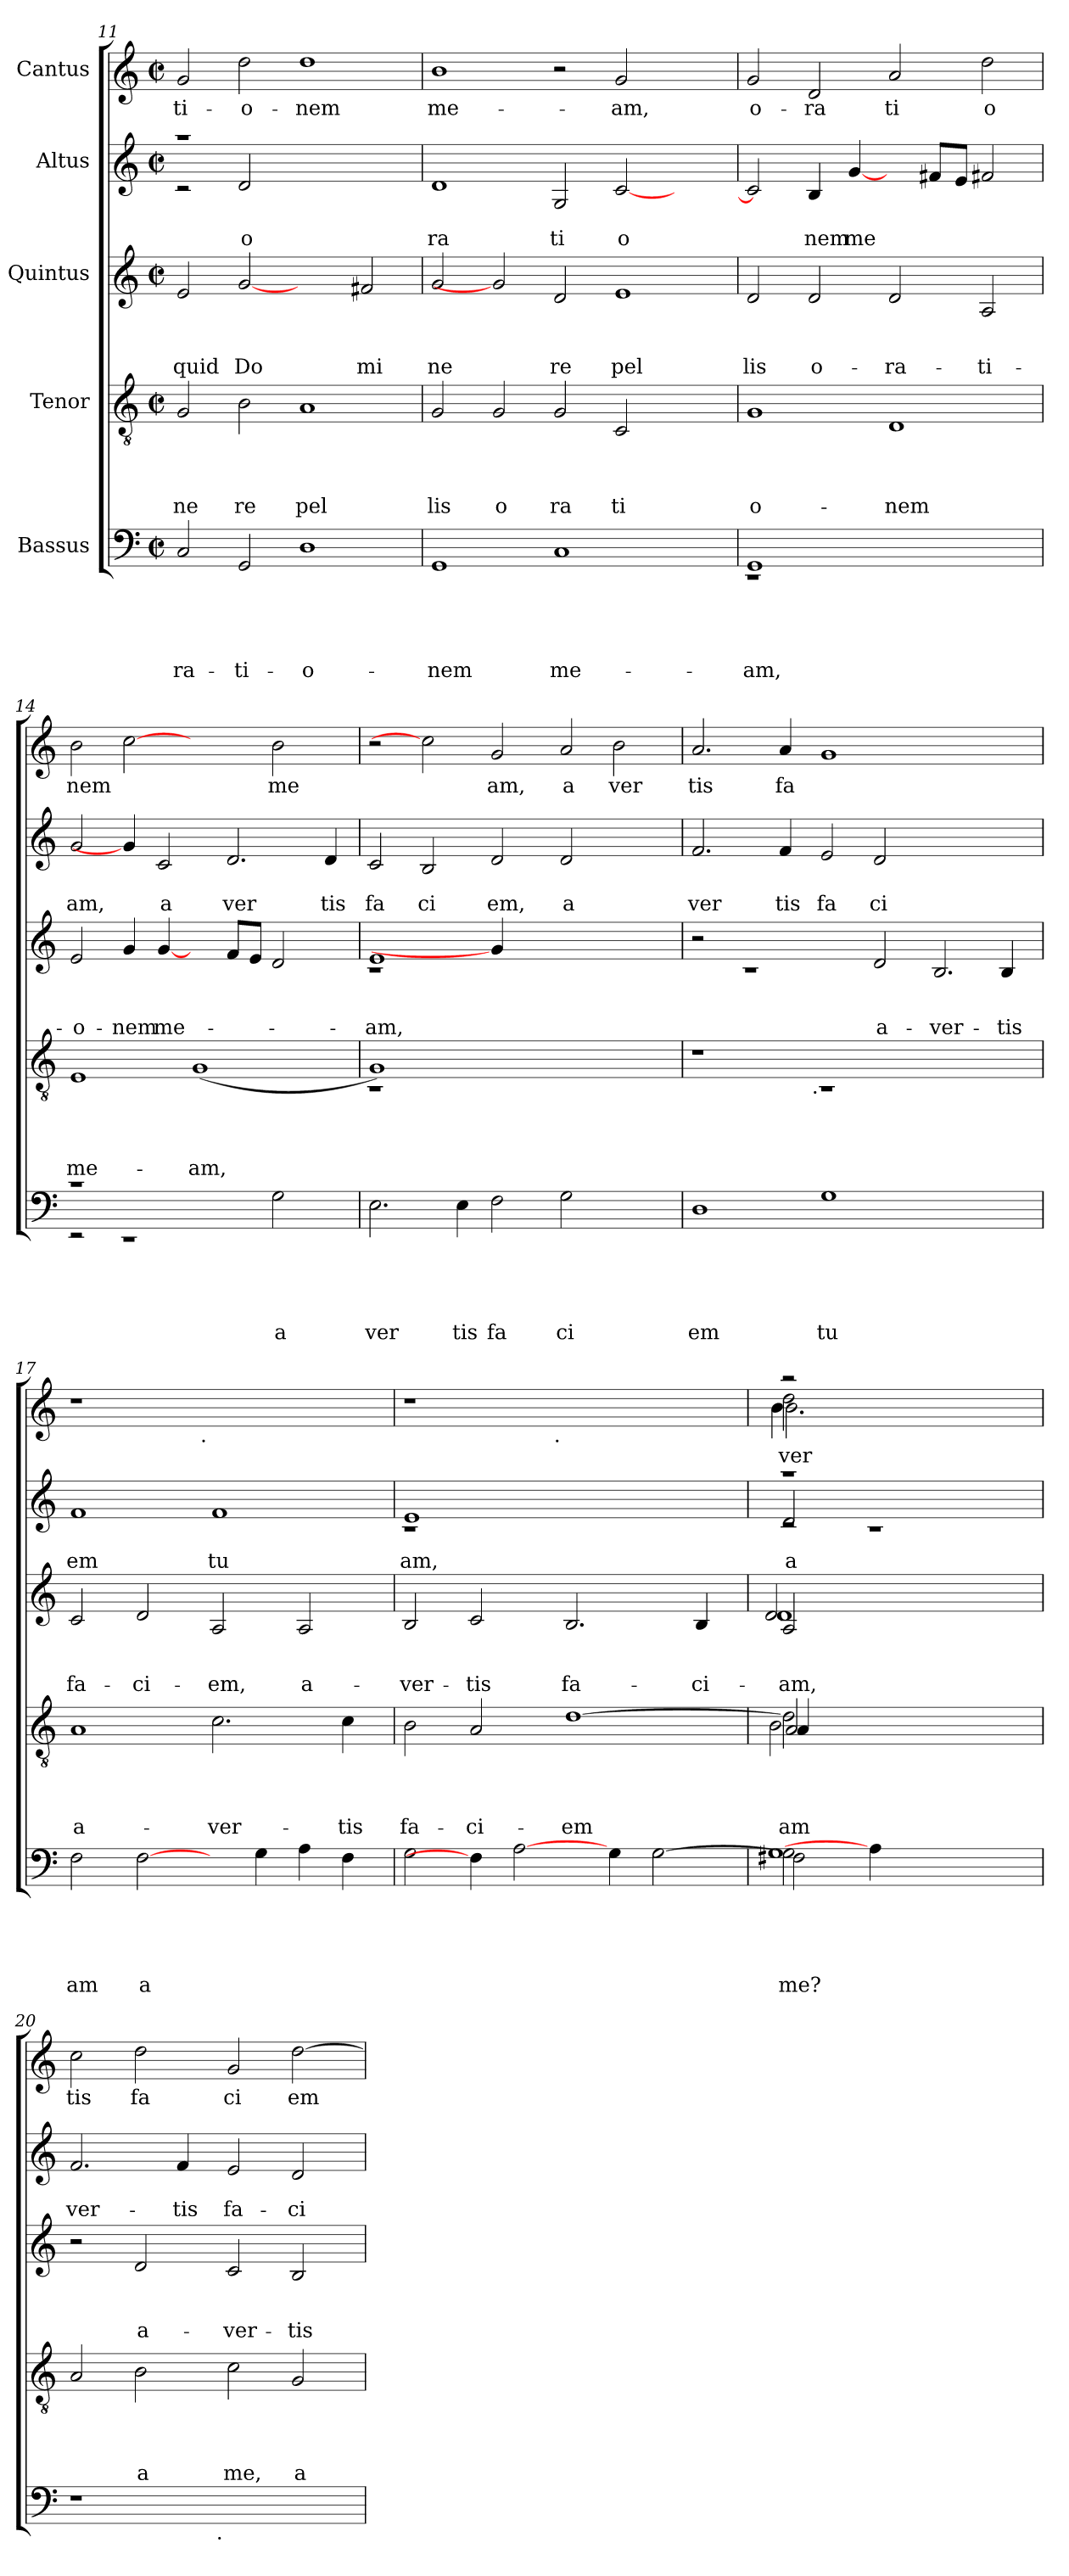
**kern	**text	**text	**text	**text	**text	**kern	**text	**text	**text	**text	**kern	**text	**text	**text	**kern	**text	**text	**kern	**text
*part5	*part5	*part5	*part5	*part5	*part5	*part4	*part4	*part4	*part4	*part4	*part3	*part3	*part3	*part3	*part2	*part2	*part2	*part1	*part1
*staff5	*staff5	*staff5	*staff5	*staff5	*staff5	*staff4	*staff4	*staff4	*staff4	*staff4	*staff3	*staff3	*staff3	*staff3	*staff2	*staff2	*staff2	*staff1	*staff1
*I"Bassus	*	*	*	*	*	*I"Tenor	*	*	*	*	*I"Quintus	*	*	*	*I"Altus	*	*	*I"Cantus	*
*clefF4	*	*	*	*	*	*clefGv2	*	*	*	*	*clefG2	*	*	*	*clefG2	*	*	*clefG2	*
*k[]	*	*	*	*	*	*k[]	*	*	*	*	*k[]	*	*	*	*k[]	*	*	*k[]	*
*C:	*	*	*	*	*	*C:	*	*	*	*	*C:	*	*	*	*C:	*	*	*C:	*
*M2/2	*	*	*	*	*	*M2/2	*	*	*	*	*M2/2	*	*	*	*M2/2	*	*	*M2/2	*
*met(c|)	*	*	*	*	*	*met(c|)	*	*	*	*	*met(c|)	*	*	*	*met(c|)	*	*	*met(c|)	*
=11	=11	=11	=11	=11	=11	=11	=11	=11	=11	=11	=11	=11	=11	=11	=11	=11	=11	=11	=11
!	!	!	!	!	!LO:LY:b	!	!	!	!	!LO:LY:b	!	!	!	!LO:LY:b	!	!	!	!	!LO:LY:b
*	*	*	*	*	*	*	*	*	*	*	*	*	*	*	*^	*	*	*	*
2C/	.	.	.	.	-ra-	2G/	.	.	.	ne	2e/	.	.	quid	1raa	2rc	.	.	2g/	-ti-
!	!	!	!	!	!LO:LY:b	!	!	!	!	!LO:LY:b	!	!	!	!LO:LY:b	!	!	!	!LO:LY:b	!	!LO:LY:b
2GG/	.	.	.	.	-ti-	2B\	.	.	.	re	[2g	.	.	Do	.	2d/	.	o	2dd\	-o-
!	!	!	!	!	!LO:LY:b	!	!	!	!	!LO:LY:b	!	!	!	!	!	!	!	!	!	!LO:LY:b
1D	.	.	.	.	-o-	1A	.	.	.	pel	2ryy	.	.	.	1ryy	1ryy	.	.	1dd	-nem
!	!	!	!	!	!	!	!	!	!	!	!	!	!	!LO:LY:b	!	!	!	!	!	!
.	.	.	.	.	.	.	.	.	.	.	2f#X/	.	.	mi	.	.	.	.	.	.
*	*	*	*	*	*	*	*	*	*	*	*	*	*	*	*v	*v	*	*	*	*
=12	=12	=12	=12	=12	=12	=12	=12	=12	=12	=12	=12	=12	=12	=12	=12	=12	=12	=12	=12
!	!	!	!	!	!LO:LY:b	!	!	!	!	!LO:LY:b	!	!	!	!LO:LY:b	!	!	!LO:LY:b	!	!LO:LY:b
1GG	.	.	.	.	-nem	2G/	.	.	.	lis	2g/	.	.	ne	1d	.	ra	1b	me-
!	!	!	!	!	!	!	!	!	!	!LO:LY:b	!	!	!	!	!	!	!	!	!
.	.	.	.	.	.	2G/	.	.	.	o	2g]	.	.	.	.	.	.	.	.
!	!	!	!	!	!LO:LY:b	!	!	!	!	!LO:LY:b	!	!	!	!LO:LY:b	!	!	!LO:LY:b	!	!
1C	.	.	.	.	me-	2G/	.	.	.	ra	2d/	.	.	re	2G/	.	ti	2r	.
!	!	!	!	!	!	!	!	!	!	!LO:LY:b	!	!	!	!LO:LY:b	!	!	!LO:LY:b	!	!LO:LY:b
.	.	.	.	.	.	2C/	.	.	.	ti	1e	.	.	pel	[<2c/	.	o	2g/	-am,
2ryy	.	.	.	.	.	2ryy	.	.	.	.	.	.	.	.	2ryy	.	.	2ryy	.
!!LO:LB:g=z
=13	=13	=13	=13	=13	=13	=13	=13	=13	=13	=13	=13	=13	=13	=13	=13	=13	=13	=13	=13
!	!	!	!	!	!LO:LY:b	!	!	!	!	!LO:LY:b	!	!	!	!LO:LY:b	!	!	!	!	!LO:LY:b
*^	*	*	*	*	*	*	*	*	*	*	*	*	*	*	*	*	*	*	*
1GG	1rEE	.	.	.	.	-am,	1G	.	.	.	o-	2d/	.	.	lis	2c/]	.	.	2g/	o-
!	!	!	!	!	!	!	!	!	!	!	!	!	!	!	!LO:LY:b	!	!	!LO:LY:b	!	!LO:LY:b
.	.	.	.	.	.	.	.	.	.	.	.	2d/	.	.	o-	4B/	.	nem	2d/	-ra
!	!	!	!	!	!	!	!	!	!	!	!	!	!	!	!	!	!	!LO:LY:b	!	!
.	.	.	.	.	.	.	.	.	.	.	.	.	.	.	.	[4g/	.	me	.	.
!	!	!	!	!	!	!	!	!	!	!	!LO:LY:b	!	!	!	!LO:LY:b	!	!	!	!	!LO:LY:b
1ryy	1ryy	.	.	.	.	.	1D	.	.	.	-nem	2d/	.	.	-ra-	4ryy	.	.	2a/	ti
.	.	.	.	.	.	.	.	.	.	.	.	.	.	.	.	8f#X/L	.	.	.	.
.	.	.	.	.	.	.	.	.	.	.	.	.	.	.	.	8e/J	.	.	.	.
!	!	!	!	!	!	!	!	!	!	!	!	!	!	!	!LO:LY:b	!	!	!	!	!LO:LY:b
.	.	.	.	.	.	.	.	.	.	.	.	2A/	.	.	-ti-	2f#X/	.	.	2dd\	o
=14	=14	=14	=14	=14	=14	=14	=14	=14	=14	=14	=14	=14	=14	=14	=14	=14	=14	=14	=14	=14
!	!	!	!	!	!	!	!	!	!	!	!LO:LY:b	!	!	!	!LO:LY:b	!	!	!LO:LY:b	!	!LO:LY:b
1rc	2rEE	.	.	.	.	.	1E	.	.	.	me-	2e/	.	.	-o-	2g/	.	am,	2b\	nem
!	!	!	!	!	!	!	!	!	!	!	!	!	!	!	!LO:LY:b	!	!	!	!	!
.	1rEE	.	.	.	.	.	.	.	.	.	.	4g/	.	.	-nem	4g/]	.	.	[2cc	.
!	!	!	!	!	!	!	!	!	!	!	!	!	!	!	!LO:LY:b	!	!	!LO:LY:b	!	!
.	.	.	.	.	.	.	.	.	.	.	.	[4g/	.	.	me-	2c/	.	a	.	.
!	!	!	!	!	!	!	!	!	!	!	!LO:LY:b	!	!	!	!	!	!	!	!	!
4ryy	.	.	.	.	.	.	(<1G	.	.	.	-am,	4ryy	.	.	.	.	.	.	2ryy	.
!	!	!	!	!	!	!	!	!	!	!	!	!	!	!	!	!	!	!LO:LY:b	!	!
1ryy	.	.	.	.	.	.	.	.	.	.	.	8f/L	.	.	.	2.d/	.	ver	.	.
.	.	.	.	.	.	.	.	.	.	.	.	8e/J	.	.	.	.	.	.	.	.
!	!	!	!	!	!	!LO:LY:b	!	!	!	!	!	!	!	!	!	!	!	!	!	!LO:LY:b
.	2G\	.	.	.	.	a	.	.	.	.	.	2d/	.	.	.	.	.	.	2b\	me
!	!	!	!	!	!	!	!	!	!	!	!	!	!	!	!	!	!	!LO:LY:b	!	!
.	4ryy	.	.	.	.	.	4ryy	.	.	.	.	4ryy	.	.	.	4d/	.	tis	4ryy	.
=15	=15	=15	=15	=15	=15	=15	=15	=15	=15	=15	=15	=15	=15	=15	=15	=15	=15	=15	=15	=15
!	!	!	!	!	!	!LO:LY:b	!	!	!	!	!	!	!	!	!LO:LY:b	!	!	!LO:LY:b	!	!
*v	*v	*	*	*	*	*	*^	*	*	*	*	*^	*	*	*	*	*	*	*	*
2.E\	.	.	.	.	ver	1G)	1rC	.	.	.	.	1e	1rc	.	.	-am,	2c/	.	fa	2r	.
!	!	!	!	!	!	!	!	!	!	!	!	!	!	!	!	!	!	!	!LO:LY:b	!	!
.	.	.	.	.	.	.	.	.	.	.	.	.	.	.	.	.	2B/	.	ci	2cc]	.
!	!	!	!	!	!LO:LY:b	!	!	!	!	!	!	!	!	!	!	!	!	!	!	!	!
4E\	.	.	.	.	tis	.	.	.	.	.	.	.	.	.	.	.	.	.	.	.	.
!	!	!	!	!	!LO:LY:b	!	!	!	!	!	!	!	!	!	!	!	!	!	!LO:LY:b	!	!LO:LY:b
2F\	.	.	.	.	fa	1.ryy	1.ryy	.	.	.	.	4g/]	1ryy	.	.	.	2d/	.	em,	2g/	am,
.	.	.	.	.	.	.	.	.	.	.	.	1ryy	.	.	.	.	.	.	.	.	.
!	!	!	!	!	!LO:LY:b	!	!	!	!	!	!	!	!	!	!	!	!	!	!LO:LY:b	!	!LO:LY:b
2G\	.	.	.	.	ci	.	.	.	.	.	.	.	.	.	.	.	2d/	.	a	2a/	a
!	!	!	!	!	!	!	!	!	!	!	!	!	!	!	!	!	!	!	!	!	!LO:LY:b
2ryy	.	.	.	.	.	.	.	.	.	.	.	.	4ryy	.	.	.	2ryy	.	.	2b\	ver
.	.	.	.	.	.	.	.	.	.	.	.	4ryy	4ryy	.	.	.	.	.	.	.	.
=16	=16	=16	=16	=16	=16	=16	=16	=16	=16	=16	=16	=16	=16	=16	=16	=16	=16	=16	=16	=16	=16
!	!	!	!	!	!LO:LY:b	!	!	!	!	!	!	!	!	!	!	!	!	!	!LO:LY:b	!	!LO:LY:b
*	*	*	*	*	*	*	*	*	*	*	*	*v	*v	*	*	*	*	*	*	*	*
1D	.	.	.	.	em	1r	2ryy	.	.	.	.	2r	.	.	.	2.f/	.	ver	2.a/	tis
.	.	.	.	.	.	.	4...ryy	.	.	.	.	1rc	.	.	.	.	.	.	.	.
!	!	!	!	!	!	!	!	!	!	!	!	!	!	!	!	!	!	!LO:LY:b	!	!LO:LY:b
.	.	.	.	.	.	.	.	.	.	.	.	.	.	.	.	4f/	.	tis	4a/	fa
!	!	!	!	!	!	!	!LO:TX:b:t=.	!	!	!	!	!	!	!	!	!	!	!	!	!
.	.	.	.	.	.	.	1ryy	.	.	.	.	.	.	.	.	.	.	.	.	.
!	!	!	!	!	!LO:LY:b	!	!	!	!	!	!	!	!	!	!	!	!	!LO:LY:b	!	!
1G	.	.	.	.	tu	1rC	.	.	.	.	.	.	.	.	.	2e/	.	fa	1g	.
!	!	!	!	!	!	!	!	!	!	!	!	!	!	!	!LO:LY:b	!	!	!LO:LY:b	!	!
.	.	.	.	.	.	.	.	.	.	.	.	2d/	.	.	a-	2d/	.	ci	.	.
.	.	.	.	.	.	.	1ryy	.	.	.	.	.	.	.	.	.	.	.	.	.
!	!	!	!	!	!	!	!	!	!	!	!	!	!	!	!LO:LY:b	!	!	!	!	!
1ryy	.	.	.	.	.	1ryy	.	.	.	.	.	2.B/	.	.	-ver-	1ryy	.	.	1ryy	.
!	!	!	!	!	!	!	!	!	!	!	!	!	!	!	!LO:LY:b	!	!	!	!	!
.	.	.	.	.	.	.	.	.	.	.	.	4B/	.	.	-tis	.	.	.	.	.
.	.	.	.	.	.	.	32ryy	.	.	.	.	.	.	.	.	.	.	.	.	.
=17	=17	=17	=17	=17	=17	=17	=17	=17	=17	=17	=17	=17	=17	=17	=17	=17	=17	=17	=17	=17
!	!	!	!	!	!LO:LY:b	!	!	!	!	!	!LO:LY:b	!	!	!	!LO:LY:b	!	!	!LO:LY:b	!	!
*	*	*	*	*	*	*v	*v	*	*	*	*	*	*	*	*	*	*	*	*^	*
2F\	.	.	.	.	am	1A	.	.	.	a-	2c/	.	.	fa-	1f	.	em	1r	2ryy	.
!	!	!	!	!	!LO:LY:b	!	!	!	!	!	!	!	!	!LO:LY:b	!	!	!	!	!	!
[2F\	.	.	.	.	a	.	.	.	.	.	2d/	.	.	-ci-	.	.	.	.	4...ryy	.
!	!	!	!	!	!	!	!	!	!	!	!	!	!	!	!	!	!	!	!LO:TX:b:t=.	!
.	.	.	.	.	.	.	.	.	.	.	.	.	.	.	.	.	.	.	1ryy	.
!	!	!	!	!	!	!	!	!	!	!LO:LY:b	!	!	!	!LO:LY:b	!	!	!LO:LY:b	!	!	!
4ryy	.	.	.	.	.	2.c\	.	.	.	-ver-	2A/	.	.	-em,	1f	.	tu	1ryy	.	.
4G\	.	.	.	.	.	.	.	.	.	.	.	.	.	.	.	.	.	.	.	.
!	!	!	!	!	!	!	!	!	!	!	!	!	!	!LO:LY:b	!	!	!	!	!	!
4A\	.	.	.	.	.	.	.	.	.	.	2A/	.	.	a-	.	.	.	.	.	.
!	!	!	!	!	!	!	!	!	!	!LO:LY:b	!	!	!	!	!	!	!	!	!	!
4F\	.	.	.	.	.	4c\	.	.	.	-tis	.	.	.	.	.	.	.	.	.	.
.	.	.	.	.	.	.	.	.	.	.	.	.	.	.	.	.	.	.	32ryy	.
=18	=18	=18	=18	=18	=18	=18	=18	=18	=18	=18	=18	=18	=18	=18	=18	=18	=18	=18	=18	=18
!	!	!	!	!	!	!	!	!	!	!LO:LY:b	!	!	!	!LO:LY:b	!	!	!LO:LY:b	!	!	!
*	*	*	*	*	*	*	*	*	*	*	*	*	*	*	*^	*	*	*	*	*
2G\	.	.	.	.	.	2B\	.	.	.	fa-	2B/	.	.	-ver-	1e	1rc	.	am,	1r	2ryy	.
!	!	!	!	!	!	!	!	!	!	!LO:LY:b	!	!	!	!LO:LY:b	!	!	!	!	!	!	!
4F\]	.	.	.	.	.	2A/	.	.	.	-ci-	2c/	.	.	-tis	.	.	.	.	.	4...ryy	.
[2A\	.	.	.	.	.	.	.	.	.	.	.	.	.	.	.	.	.	.	.	.	.
!	!	!	!	!	!	!	!	!	!	!	!	!	!	!	!	!	!	!	!	!LO:TX:b:t=.	!
.	.	.	.	.	.	.	.	.	.	.	.	.	.	.	.	.	.	.	.	1ryy	.
!	!	!	!	!	!	!	!	!	!	!LO:LY:b	!	!	!	!LO:LY:b	!	!	!	!	!	!	!
.	.	.	.	.	.	[>1d	.	.	.	-em	2.B/	.	.	fa-	1ryy	1ryy	.	.	1ryy	.	.
4G\	.	.	.	.	.	.	.	.	.	.	.	.	.	.	.	.	.	.	.	.	.
[>2G\	.	.	.	.	.	.	.	.	.	.	.	.	.	.	.	.	.	.	.	.	.
!	!	!	!	!	!	!	!	!	!	!	!	!	!	!LO:LY:b	!	!	!	!	!	!	!
.	.	.	.	.	.	.	.	.	.	.	4B/	.	.	-ci-	.	.	.	.	.	.	.
.	.	.	.	.	.	.	.	.	.	.	.	.	.	.	.	.	.	.	.	32ryy	.
!!LO:PB:g=z
=19	=19	=19	=19	=19	=19	=19	=19	=19	=19	=19	=19	=19	=19	=19	=19	=19	=19	=19	=19	=19	=19
*^	*	*	*	*	*	*	*	*	*	*	*	*	*	*	*	*	*	*	*	*	*
*	*^	*	*	*	*	*	*	*	*	*	*	*	*	*	*	*	*	*	*	*	*	*
!	!	!	!	!	!	!	!LO:LY:b	!	!	!	!	!LO:LY:b	!	!	!	!	!	!	!	!	!	!	!
*	*	*	*	*	*	*	*	*^	*	*	*	*	*	*	*	*	*	*	*	*	*	*	*
*	*	*	*	*	*	*	*	*	*^	*	*	*	*	*	*	*	*	*	*	*	*	*	*	*
!	!	!	!	!	!	!	!	!	!	!	!	!	!	!LO:LY:b	!	!	!	!LO:LY:b	!	!	!	!	!	!	!
*	*	*	*	*	*	*	*	*	*	*^	*	*	*	*	*^	*	*	*	*	*	*	*	*	*	*
!	!	!	!	!	!	!	!	!	!	!	!	!	!	!	!	!	!	!	!	!LO:LY:b	!	!	!	!	!	!	!
*	*	*	*	*	*	*	*	*	*	*	*	*	*	*	*	*	*^	*	*	*	*	*	*	*	*	*	*
!	!	!	!	!	!	!	!	!	!	!	!	!	!	!	!	!	!	!	!	!	!LO:LY:b	!LO:N:vis=1	!	!	!LO:LY:b	!	!	!LO:LY:b
*	*	*	*	*	*	*	*	*	*	*	*	*	*	*	*	*	*	*	*	*	*	*	*^	*	*	*	*^	*
!	!	!	!	!	!	!	!	!	!	!	!	!	!	!	!	!	!	!	!	!	!	!	!	!	!	!	!	!	!	!LO:LY:b
*	*	*	*	*	*	*	*	*	*	*	*	*	*	*	*	*	*	*	*	*	*	*	*	*	*	*	*	*	*^	*
!	!	!	!	!	!	!	!	!	!	!	!	!	!	!	!	!	!	!	!	!	!	!	!	!	!	!	!	!	!	!	!LO:LY:b
2G\]	2F#X\	1G	.	.	.	.	me?	2d\]	2A/	2B\	4A/	.	.	.	am	2A/	1d	2d/	.	.	-am,	4raa	2rc	2d/	.	a-	2raa	2dd\	2.b\	4b\	ver
.	.	.	.	.	.	.	.	.	.	.	1ryy	.	.	.	.	.	.	.	.	.	.	1ryy	.	.	.	.	.	.	.	2.ryy	.
4A\]	2ryy	.	.	.	.	.	.	1ryy	1ryy	1ryy	.	.	.	.	.	2ryy	.	2ryy	.	.	.	.	1rc	1ryy	.	.	2.ryy	2.ryy	.	.	.
2ryy	.	.	.	.	.	.	.	.	.	.	.	.	.	.	.	.	.	.	.	.	.	.	.	.	.	.	.	.	2.ryy	.	.
.	2ryy	2ryy	.	.	.	.	.	.	.	.	.	.	.	.	.	2ryy	2ryy	2ryy	.	.	.	.	.	.	.	.	.	.	.	2ryy	.
4ryy	.	.	.	.	.	.	.	.	.	.	4ryy	.	.	.	.	.	.	.	.	.	.	4ryy	.	.	.	.	4ryy	4ryy	.	.	.
*	*	*	*	*	*	*	*	*	*	*	*	*	*	*	*	*v	*v	*v	*	*	*	*	*	*	*	*	*	*v	*v	*v	*
*v	*v	*v	*	*	*	*	*	*	*	*	*	*	*	*	*	*	*	*	*	*v	*v	*v	*	*	*	*	*
=20	=20	=20	=20	=20	=20	=20	=20	=20	=20	=20	=20	=20	=20	=20	=20	=20	=20	=20	=20	=20	=20	=20	=20
!	!	!	!	!	!	!	!	!	!	!	!	!	!	!	!	!	!	!	!	!LO:LY:b	!	!	!LO:LY:b
*^	*	*	*	*	*	*v	*v	*v	*v	*	*	*	*	*	*	*	*	*	*	*	*v	*v	*
1r	2ryy	.	.	.	.	.	2A/	.	.	.	.	2r	.	.	.	2.f/	.	-ver-	2cc\	tis
!	!	!	!	!	!	!	!	!	!	!	!LO:LY:b	!	!	!	!LO:LY:b	!	!	!	!	!LO:LY:b
.	4...ryy	.	.	.	.	.	2B\	.	.	.	a	2d/	.	.	a-	.	.	.	2dd\	fa
!	!	!	!	!	!	!	!	!	!	!	!	!	!	!	!	!	!	!LO:LY:b	!	!
.	.	.	.	.	.	.	.	.	.	.	.	.	.	.	.	4f/	.	-tis	.	.
!	!LO:TX:b:t=.	!	!	!	!	!	!	!	!	!	!	!	!	!	!	!	!	!	!	!
.	1ryy	.	.	.	.	.	.	.	.	.	.	.	.	.	.	.	.	.	.	.
!	!	!	!	!	!	!	!	!	!	!	!LO:LY:b	!	!	!	!LO:LY:b	!	!	!LO:LY:b	!	!LO:LY:b
1ryy	.	.	.	.	.	.	2c\	.	.	.	me,	2c/	.	.	-ver-	2e/	.	fa-	2g/	ci
!	!	!	!	!	!	!	!	!	!	!	!LO:LY:b	!	!	!	!LO:LY:b	!	!	!LO:LY:b	!	!LO:LY:b
.	.	.	.	.	.	.	2G/	.	.	.	a	2B/	.	.	-tis	2d/	.	-ci-	[>2dd\	em
.	32ryy	.	.	.	.	.	.	.	.	.	.	.	.	.	.	.	.	.	.	.
*v	*v	*	*	*	*	*	*	*	*	*	*	*	*	*	*	*	*	*	*	*
=	=	=	=	=	=	=	=	=	=	=	=	=	=	=	=	=	=	=	=
*-	*-	*-	*-	*-	*-	*-	*-	*-	*-	*-	*-	*-	*-	*-	*-	*-	*-	*-	*-
